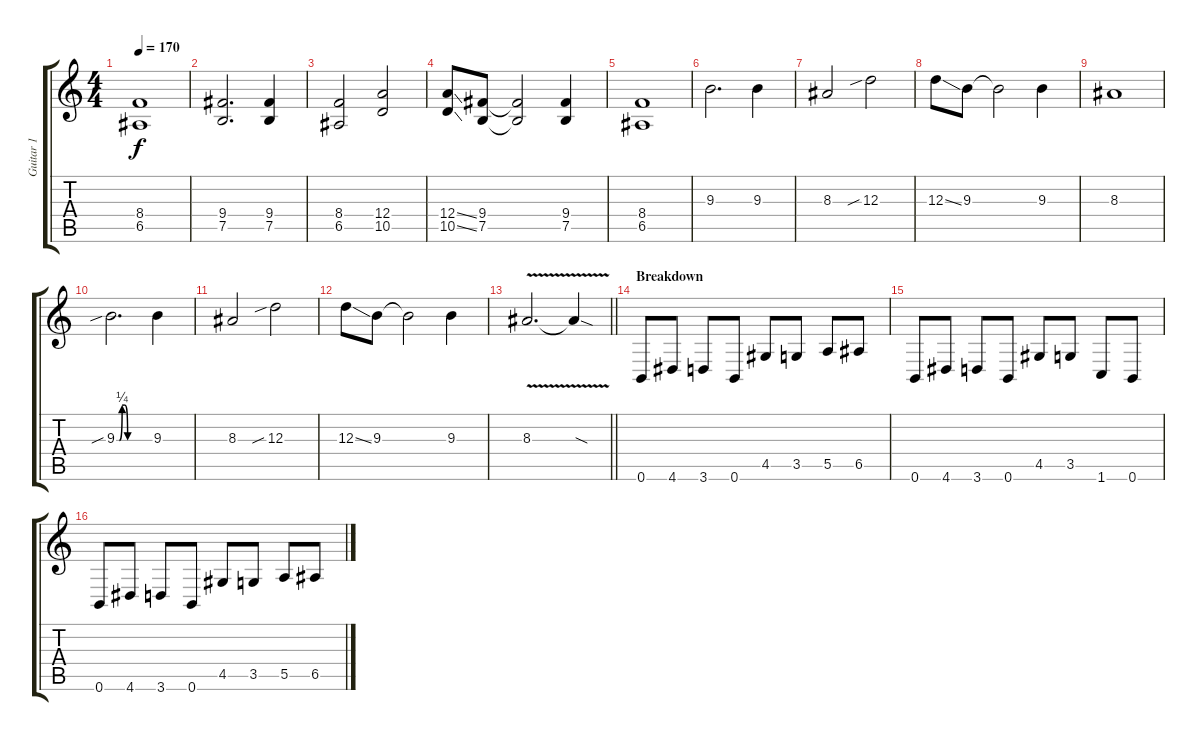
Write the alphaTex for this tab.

\track ("Guitar 1" "Guitar 1") {instrument distortionguitar}
\staff {score tabs}
\tuning (B3 Gb3 D3 A2 E2 B1) {hide}
\ts (4 4)
\tempo 170
\clef g2
\ks c
(8.4 6.5).1{dy f} |
(9.4 7.5).2{d} (9.4 7.5).4 |
(8.4 6.5).2 (12.4 10.5).2 |
(12.4{ss} 10.5{ss}).8 (9.4 7.5).8 (9.4{t} 7.5{t}).2 (9.4 7.5).4 |
(8.4 6.5).1 |
9.3.2{d} 9.3.4 |
8.3.2 12.3{sib}.2 |
12.3{ss}.8 9.3.8 9.3{t}.2 9.3.4 |
8.3.1 |
9.3{be (custom 0 0 5 0 10 1 15 1 20 0 45 0 60 0) sib}.2{d} 9.3.4 |
8.3.2 12.3{sib}.2 |
12.3{ss}.8 9.3.8 9.3{t}.2 9.3.4 |
\barLineRight lightlight
8.3{v}.2{d} 8.3{sod t}.4 |
\section ("" "Breakdown")
0.6.8 4.6.8 3.6.8 0.6.8 4.5.8 3.5.8 5.5.8 6.5.8 |
0.6.8 4.6.8 3.6.8 0.6.8 4.5.8 3.5.8 1.6.8 0.6.8 |
0.6.8 4.6.8 3.6.8 0.6.8 4.5.8 3.5.8 5.5.8 6.5.8
